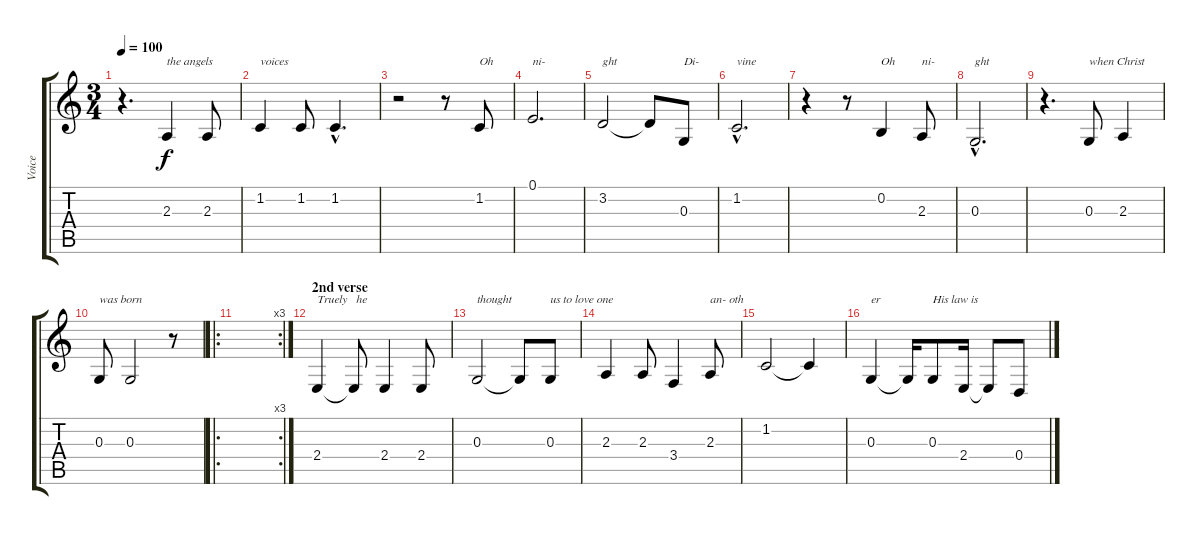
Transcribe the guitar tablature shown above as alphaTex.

\track ("Voice" "Voice") {instrument brightacousticpiano}
\staff {score tabs}
\tuning (E4 B3 G3 D3 A2 E2) {hide}
\ts (3 4)
\tempo 100
\clef g2
\ks c
r.4{d dy f} 2.3.4{txt "the angels"} 2.3.8 |
1.2.4{txt "voices"} 1.2.8 1.2{hac}.4{d} |
r.2 r.8 1.2.8{txt "Oh"} |
0.1.2{d txt "ni-"} |
3.2.2{txt "ght"} 3.2{t}.8 0.3.8{txt "Di-"} |
1.2{hac}.2{d txt "vine"} |
r.4 r.8 0.2.4{txt "Oh"} 2.3.8{txt "ni-"} |
0.3{hac}.2{d txt "ght"} |
r.4{d} 0.3.8{txt "when Christ"} 2.3.4 |
0.3.8{txt "was born"} 0.3.2 r.8 |
\ro
\rc 3
|
\section ("" "2nd verse")
2.4.4{txt "Truely   he"} 2.4{t}.8 2.4.4 2.4.8 |
0.3.2{txt "thought"} 0.3{t}.8 0.3.8{txt "us to love one"} |
2.3.4 2.3.8 3.4.4 2.3.8{txt "an- oth"} |
1.2.2 1.2{t}.4 |
0.3.4{txt "er"} 0.3{t}.16 0.3.8{txt "His law is "} 2.4.16 2.4{t}.8 0.4.8
